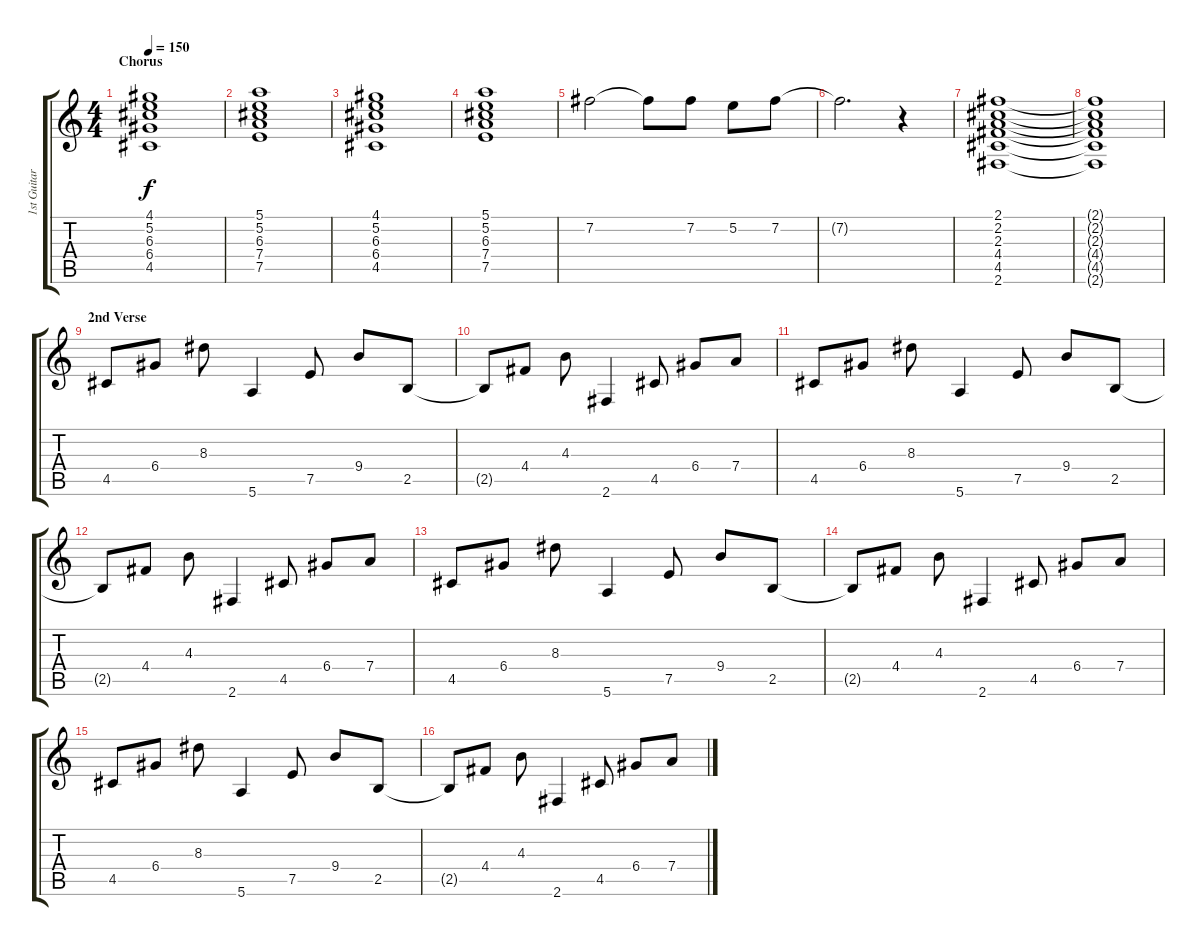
\track ("1st Guitar" "1st Guitar") {instrument electricguitarjazz}
\staff {score tabs}
\tuning (E4 B3 G3 D3 A2 E2) {hide}
\ts (4 4)
\section ("" "Chorus")
\tempo 150
\clef g2
\ks c
(4.1 5.2 6.3 6.4 4.5).1{dy f} |
(5.1 5.2 6.3 7.4 7.5).1 |
(4.1 5.2 6.3 6.4 4.5).1 |
(5.1 5.2 6.3 7.4 7.5).1 |
7.2.2 7.2{t}.8 7.2.8 5.2.8 7.2.8 |
7.2{t}.2{d} r.4 |
(2.1 2.2 2.3 4.4 4.5 2.6).1 |
(2.1{t} 2.2{t} 2.3{t} 4.4{t} 4.5{t} 2.6{t}).1 |
\section ("" "2nd Verse")
4.5.8 6.4.8 8.3.8 5.6.4 7.5.8 9.4.8 2.5.8 |
2.5{t}.8 4.4.8 4.3.8 2.6.4 4.5.8 6.4.8 7.4.8 |
4.5.8 6.4.8 8.3.8 5.6.4 7.5.8 9.4.8 2.5.8 |
2.5{t}.8 4.4.8 4.3.8 2.6.4 4.5.8 6.4.8 7.4.8 |
4.5.8 6.4.8 8.3.8 5.6.4 7.5.8 9.4.8 2.5.8 |
2.5{t}.8 4.4.8 4.3.8 2.6.4 4.5.8 6.4.8 7.4.8 |
4.5.8 6.4.8 8.3.8 5.6.4 7.5.8 9.4.8 2.5.8 |
2.5{t}.8 4.4.8 4.3.8 2.6.4 4.5.8 6.4.8 7.4.8
